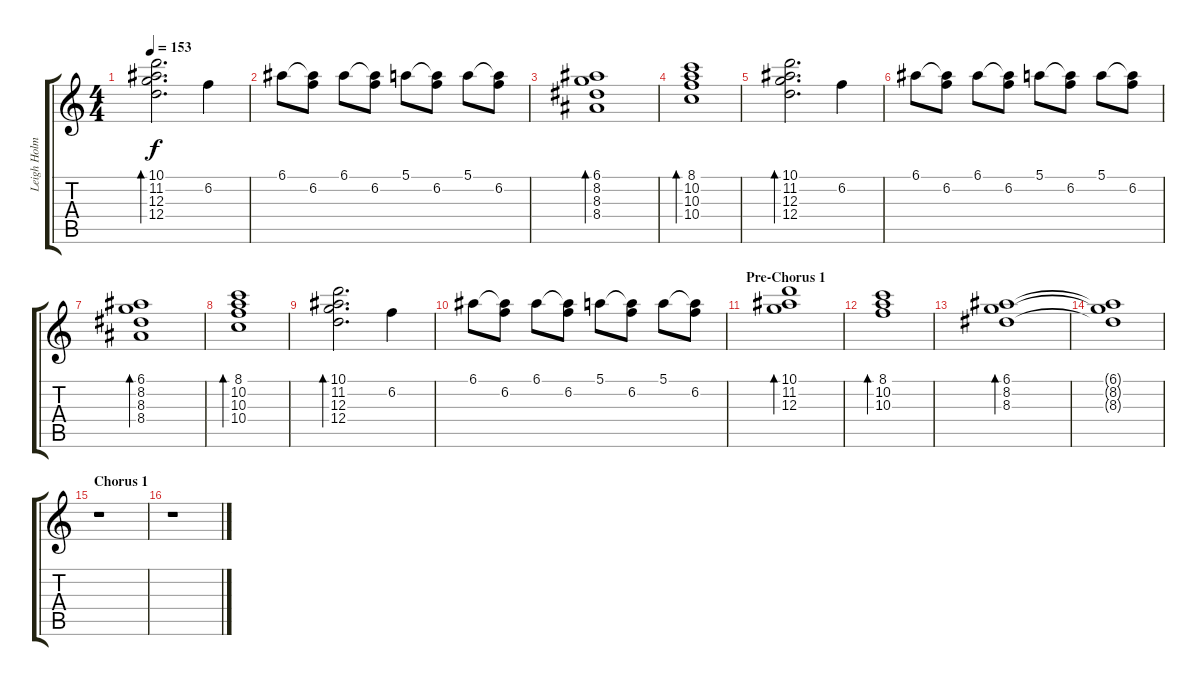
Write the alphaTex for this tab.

\track ("Leigh Holmes" "Leigh Holm") {instrument electricguitarjazz}
\staff {score tabs}
\tuning (E4 B3 G3 D3 A2 D2) {hide}
\ts (4 4)
\tempo 153
\clef g2
\ks c
(10.1 11.2 12.3 12.4).2{d bd 120 dy f} 6.2.4 |
6.1.8 (6.1{t} 6.2).8 6.1.8 (6.1{t} 6.2).8 5.1.8 (5.1{t} 6.2).8 5.1.8 (5.1{t} 6.2).8 |
(6.1 8.2 8.3 8.4).1{bd 120} |
(8.1 10.2 10.3 10.4).1{bd 120} |
(10.1 11.2 12.3 12.4).2{d bd 120} 6.2.4 |
6.1.8 (6.1{t} 6.2).8 6.1.8 (6.1{t} 6.2).8 5.1.8 (5.1{t} 6.2).8 5.1.8 (5.1{t} 6.2).8 |
(6.1 8.2 8.3 8.4).1{bd 120} |
(8.1 10.2 10.3 10.4).1{bd 120} |
(10.1 11.2 12.3 12.4).2{d bd 120} 6.2.4 |
6.1.8 (6.1{t} 6.2).8 6.1.8 (6.1{t} 6.2).8 5.1.8 (5.1{t} 6.2).8 5.1.8 (5.1{t} 6.2).8 |
\section ("" "Pre-Chorus 1")
(10.1 11.2 12.3).1{bd 120} |
(8.1 10.2 10.3).1{bd 120} |
(6.1 8.2 8.3).1{bd 120} |
(6.1{t} 8.2{t} 8.3{t}).1 |
\section ("" "Chorus 1")
r.1 |
r.1
